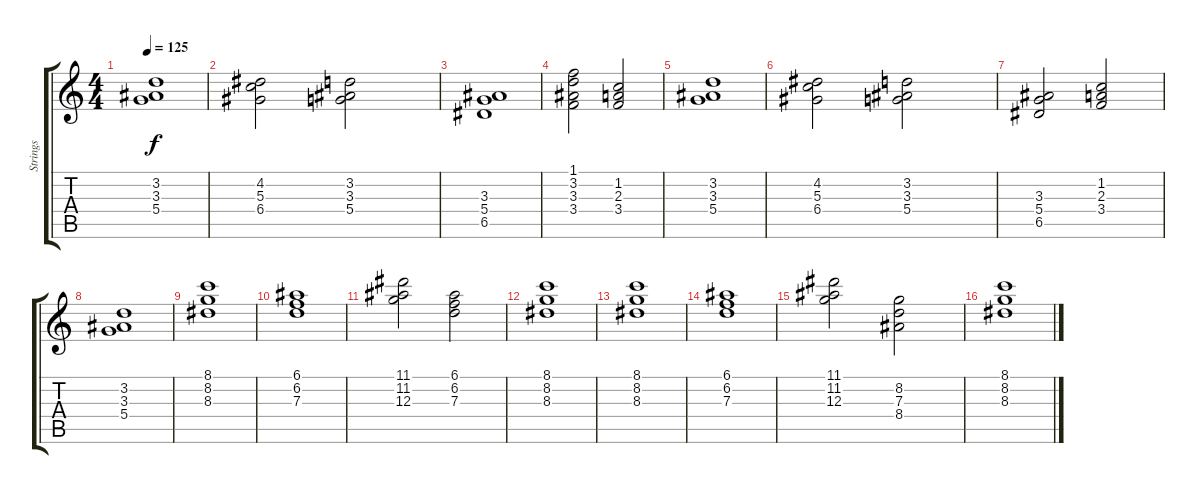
\track ("Strings" "Strings") {instrument stringensemble1}
\staff {score tabs}
\tuning (E5 B4 G4 D4 A3 E3) {hide}
\ts (4 4)
\tempo 125
\clef g2
\ks c
(3.2 3.3 5.4).1{dy f} |
(4.2 5.3 6.4).2 (3.2 3.3 5.4).2 |
(3.3 5.4 6.5).1 |
(1.1 3.2 3.3 3.4).2 (1.2 2.3 3.4).2 |
(3.2 3.3 5.4).1 |
(4.2 5.3 6.4).2 (3.2 3.3 5.4).2 |
(3.3 5.4 6.5).2 (1.2 2.3 3.4).2 |
(3.2 3.3 5.4).1 |
(8.1 8.2 8.3).1 |
(6.1 6.2 7.3).1 |
(11.1 11.2 12.3).2 (6.1 6.2 7.3).2 |
(8.1 8.2 8.3).1 |
(8.1 8.2 8.3).1 |
(6.1 6.2 7.3).1 |
(11.1 11.2 12.3).2 (8.2 7.3 8.4).2 |
(8.1 8.2 8.3).1
